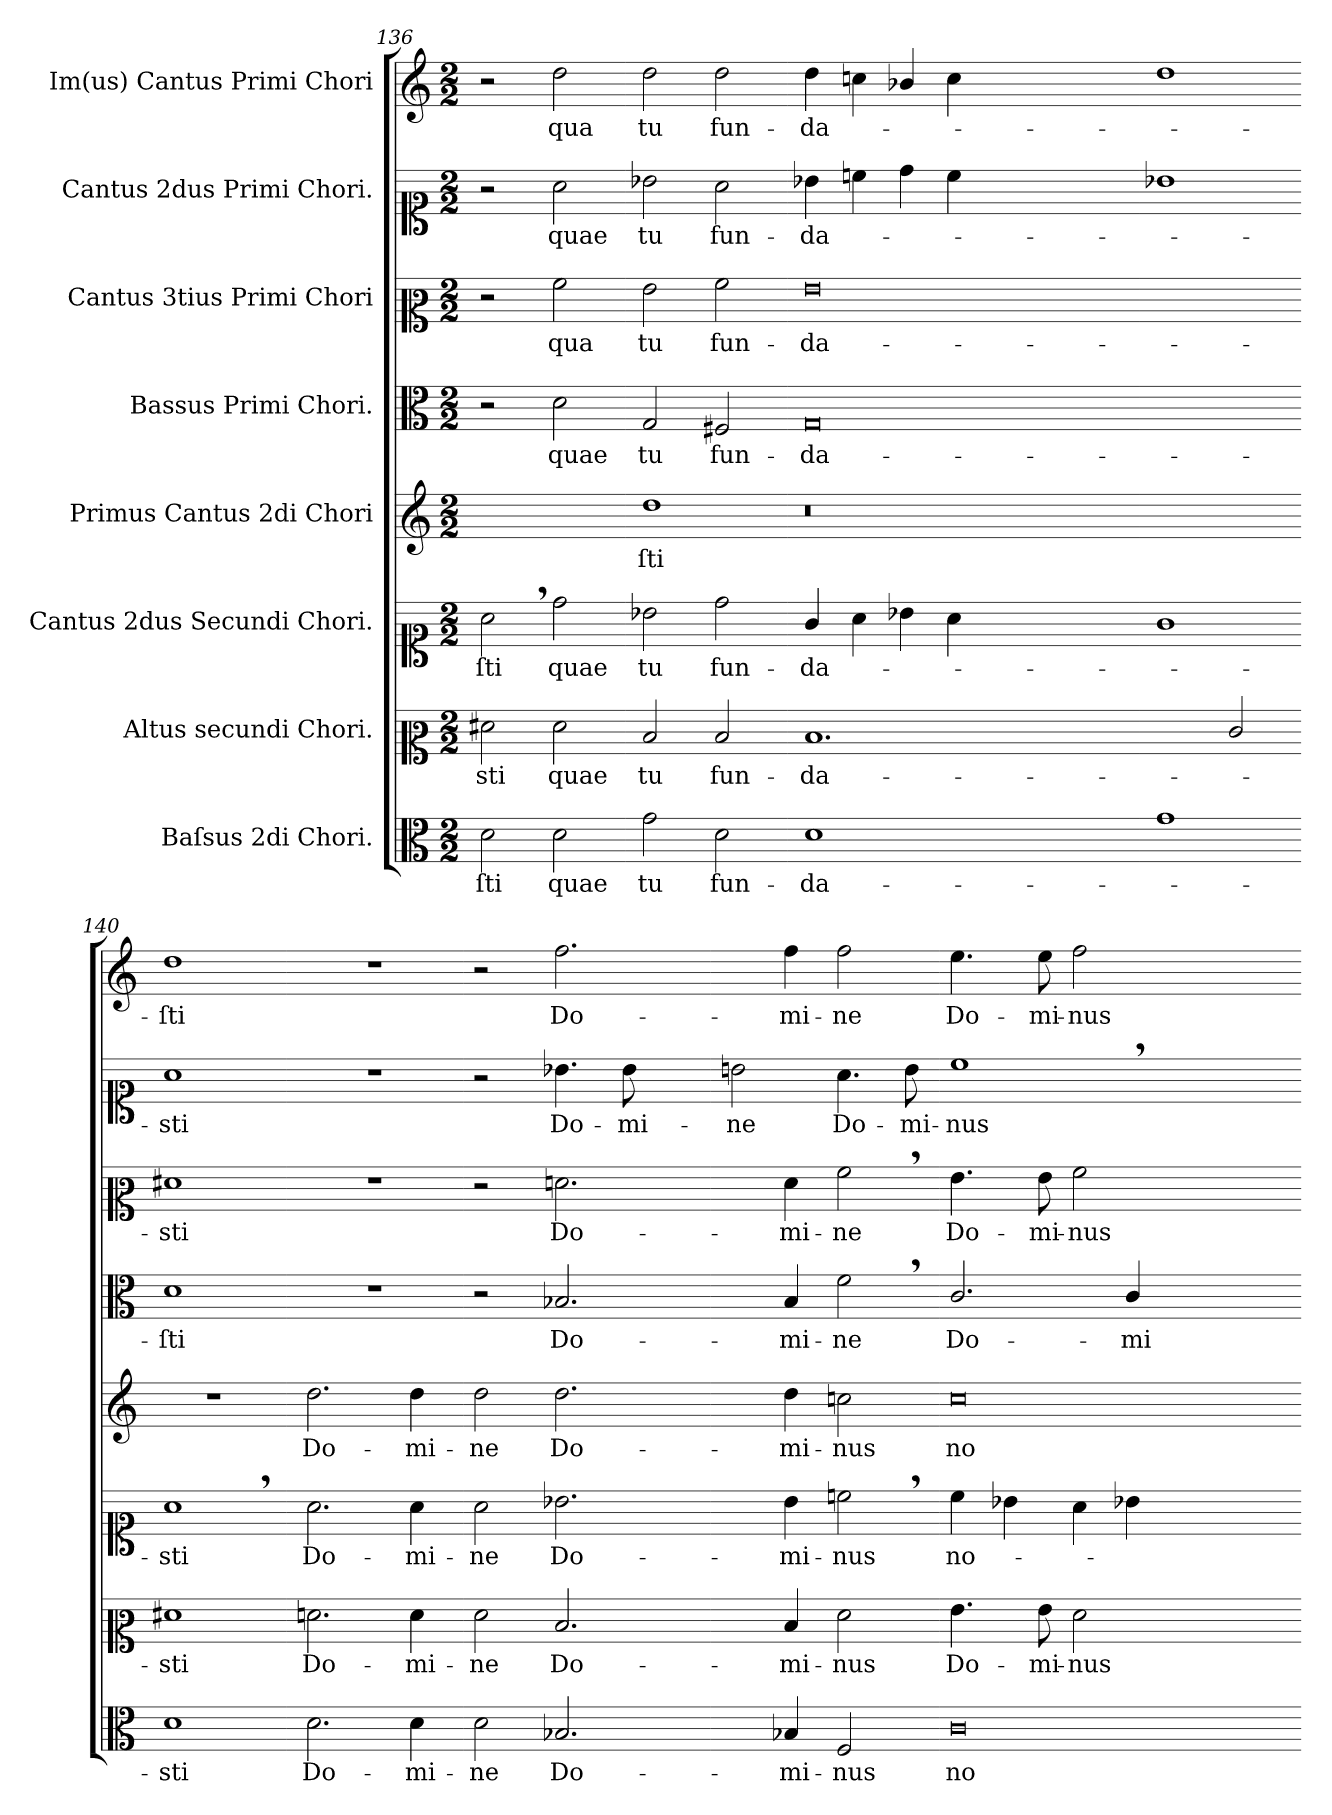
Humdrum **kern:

**kern	**text	**kern	**text	**kern	**text	**kern	**text	**kern	**text	**kern	**text	**kern	**text	**kern	**text
*part8	*part8	*part7	*part7	*part6	*part6	*part5	*part5	*part4	*part4	*part3	*part3	*part2	*part2	*part1	*part1
*staff8	*staff8	*staff7	*staff7	*staff6	*staff6	*staff5	*staff5	*staff4	*staff4	*staff3	*staff3	*staff2	*staff2	*staff1	*staff1
*I"Baſsus 2di Chori.	*	*I"Altus secundi Chori.	*	*I"Cantus 2dus Secundi Chori.	*	*I"Primus Cantus 2di Chori	*	*I"Bassus Primi Chori.	*	*I"Cantus 3tius Primi Chori	*	*I"Cantus 2dus Primi Chori.	*	*I"Im(us) Cantus Primi Chori	*
*clefC3	*	*clefC2	*	*clefC1	*	*clefG2	*	*clefC3	*	*clefC2	*	*clefC1	*	*clefG2	*
*k[]	*	*k[]	*	*k[]	*	*k[]	*	*k[]	*	*k[]	*	*k[]	*	*k[]	*
*D:dor	*	*D:dor	*	*D:dor	*	*D:dor	*	*D:dor	*	*D:dor	*	*D:dor	*	*D:dor	*
*M2/2	*	*M2/2	*	*M2/2	*	*M2/2	*	*M2/2	*	*M2/2	*	*M2/2	*	*M2/2	*
=136	=136	=136	=136	=136	=136	=136	=136	=136	=136	=136	=136	=136	=136	=136	=136
2d\	-ſti	2f#X\	-sti	2a,>\	-ſti	1ryy	.	2r	.	2r	.	2r	.	2r	.
!	!	!	!	!	!	!	!	!	!	!	!	!	!	!	!LO:LY:i
2d\	quae	2f#\	quae	2dd\	quae	.	.	2d\	quae	2a\	qua	2a\	quae	2dd\	qua
=137-	=137-	=137-	=137-	=137-	=137-	=137-	=137-	=137-	=137-	=137-	=137-	=137-	=137-	=137-	=137-
!	!	!	!	!	!	!	!LO:LY:i	!	!	!	!	!	!	!	!LO:LY:i
2g\	tu	2d/	tu	2b-X\	tu	1dd	-ſti	2G/	tu	2g\	tu	2b-X\	tu	2dd\	tu
!	!	!	!	!	!	!	!	!	!	!	!	!	!	!	!LO:LY:i
2d\	fun-	2d/	fun-	2dd\	fun-	.	.	2F#X/	fun-	2a\	fun-	2a\	fun-	2dd\	fun-
=138-	=138-	=138-	=138-	=138-	=138-	=138-	=138-	=138-	=138-	=138-	=138-	=138-	=138-	=138-	=138-
!	!	!	!	!	!	!	!	!	!	!	!	!	!	!	!LO:LY:i
1d	-da-	1.d	-da-	4g/	-da-	0r	.	0G	-da-	0g	-da-	4b-X\	-da-	4dd\	-da-
.	.	.	.	4a\	.	.	.	.	.	.	.	4ccn\	.	4ccn\	.
.	.	.	.	4b-X\	.	.	.	.	.	.	.	4dd\	.	4b-X/	.
.	.	.	.	4a\	.	.	.	.	.	.	.	4cc\	.	4cc\	.
1ryy	.	.	.	1ryy	.	.	.	.	.	.	.	1ryy	.	1ryy	.
.	.	2ryy	.	.	.	.	.	.	.	.	.	.	.	.	.
=139-	=139-	=139-	=139-	=139-	=139-	=139-	=139-	=139-	=139-	=139-	=139-	=139-	=139-	=139-	=139-
1g	.	2ryy	.	1g	.	1ryy	.	1ryy	.	1ryy	.	1b-X	.	1dd	.
.	.	2e/	.	.	.	.	.	.	.	.	.	.	.	.	.
=140-	=140-	=140-	=140-	=140-	=140-	=140-	=140-	=140-	=140-	=140-	=140-	=140-	=140-	=140-	=140-
!	!	!	!	!	!	!	!	!	!	!	!	!	!	!	!LO:LY:i
1d	-sti	1f#X	-sti	1a,>	-sti	1r	.	1d	-ſti	1f#X	-sti	1a	-sti	1dd	-ſti
=141-	=141-	=141-	=141-	=141-	=141-	=141-	=141-	=141-	=141-	=141-	=141-	=141-	=141-	=141-	=141-
2.d\	Do-	2.fn\	Do-	2.a\	Do-	2.dd\	Do-	1r	.	1r	.	1r	.	1r	.
4d\	-mi-	4f\	-mi-	4a\	-mi-	4dd\	-mi-	.	.	.	.	.	.	.	.
=142-	=142-	=142-	=142-	=142-	=142-	=142-	=142-	=142-	=142-	=142-	=142-	=142-	=142-	=142-	=142-
2d\	-ne	2f\	-ne	2a\	-ne	2dd\	-ne	2r	.	2r	.	2r	.	2r	.
2.B-X/	Do-	2.d/	Do-	2.b-X\	Do-	2.dd\	Do-	2.B-X/	Do-	2.fn\	Do-	4.b-X\	Do-	2.ff\	Do-
.	.	.	.	.	.	.	.	.	.	.	.	8b-\	-mi-	.	.
.	.	.	.	.	.	.	.	.	.	.	.	4ryy	.	.	.
=143-	=143-	=143-	=143-	=143-	=143-	=143-	=143-	=143-	=143-	=143-	=143-	=143-	=143-	=143-	=143-
4ryy	.	4ryy	.	4ryy	.	4ryy	.	4ryy	.	4ryy	.	2bn\	-ne	4ryy	.
4B-X/	-mi-	4d/	-mi-	4b-\	-mi-	4dd\	-mi-	4B-/	-mi-	4f\	-mi-	.	.	4ff\	-mi-
2F/	-nus	2f\	-nus	2ccn,>\	-nus	2ccn\	-nus	2f,>\	-ne	2a,>\	-ne	4.a\	Do-	2ff\	-ne
.	.	.	.	.	.	.	.	.	.	.	.	8b\	-mi-	.	.
=144-	=144-	=144-	=144-	=144-	=144-	=144-	=144-	=144-	=144-	=144-	=144-	=144-	=144-	=144-	=144-
0c	no-	4.g\	Do-	4cc\	no-	0cc	no-	2.c/	Do-	4.g\	Do-	1cc,>	-nus	4.ee\	Do-
.	.	.	.	4b-X\	.	.	.	.	.	.	.	.	.	.	.
.	.	8g\	-mi-	.	.	.	.	.	.	8g\	-mi-	.	.	8ee\	-mi-
.	.	2f\	nus	4a\	.	.	.	.	.	2a\	-nus	.	.	2ff\	-nus
.	.	.	.	4b-X\	.	.	.	4c/	-mi-	.	.	.	.	.	.
.	.	1ryy	.	1ryy	.	.	.	1ryy	.	1ryy	.	1ryy	.	1ryy	.
=-	=-	=-	=-	=-	=-	=-	=-	=-	=-	=-	=-	=-	=-	=-	=-
*-	*-	*-	*-	*-	*-	*-	*-	*-	*-	*-	*-	*-	*-	*-	*-
